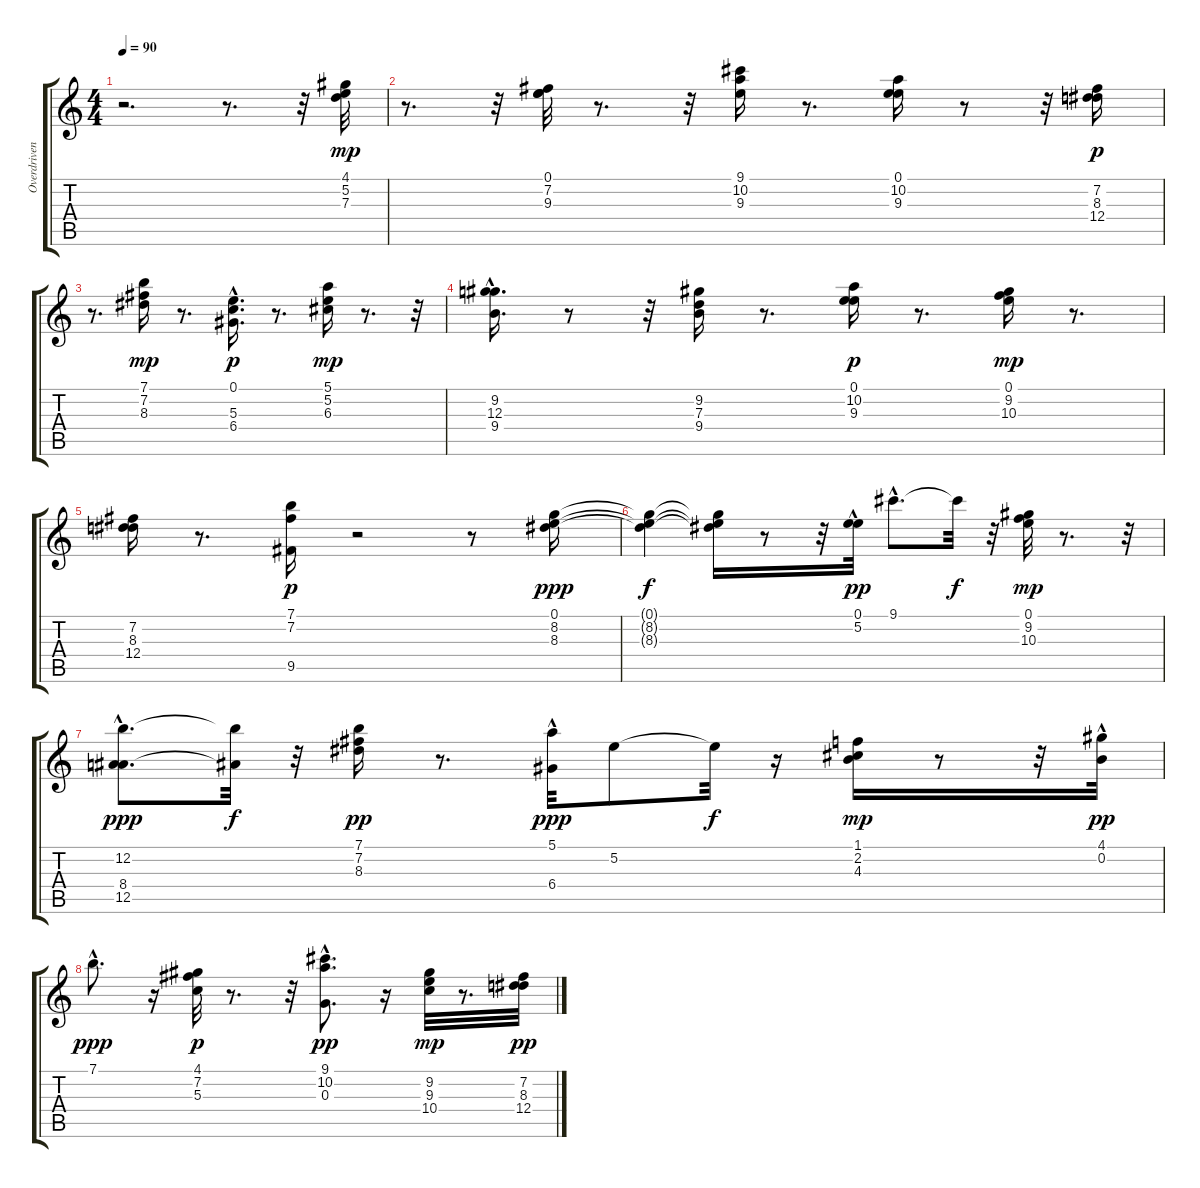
\track ("Overdriven" "Overdriven") {instrument overdrivenguitar}
\staff {score tabs}
\tuning (E4 B3 G3 D3 A2 E2) {hide}
\ts (4 4)
\tempo 90
\clef g2
\ks c
r.2{d dy mp instrument overdrivenguitar} r.8{d} r.32 (4.1 5.2 7.3).32 |
r.8{d} r.32 (0.1 7.2 9.3).32 r.8{d} r.32 (9.1 10.2 9.3).16 r.8{d} (0.1 10.2 9.3).16 r.8 r.32 (7.2 8.3 12.4).16{dy p} |
r.8{d} (7.1 7.2 8.3).16{dy mp} r.8{d} (0.1{hac} 5.3 6.4).16{d dy p} r.8{d} (5.1 5.2 6.3).16{dy mp} r.8{d} r.32 |
(9.2{hac} 12.3{hac} 9.4{hac}).16{d} r.8 r.32 (9.2 7.3 9.4).16 r.8{d} (0.1 10.2 9.3).16{dy p} r.8{d} (0.1 9.2 10.3).16{dy mp} r.8{d} |
(7.2 8.3 12.4).16 r.8{d} (7.1 7.2 9.5).16{dy p} r.2 r.8 (0.1 8.2 8.3).16{dy ppp} |
(0.1{t} 8.2{t} 8.3{t}).4{dy f} (0.1{t} 8.2{t} 8.3{t}).16 r.8 r.32 (0.1 5.2{hac}).32{dy pp} 9.1{hac}.8{d} 9.1{t}.32{dy f} r.32 (0.1 9.2 10.3).32{dy mp} r.8{d} r.32 |
(12.2{hac} 8.4{hac} 12.5{hac}).8{d dy ppp} (12.2{t} 8.4{t}).32{dy f} r.32 (7.1 7.2 8.3).16{dy pp} r.8{d} (5.1{hac} 6.4{hac}).32{dy ppp} 5.2.8 5.2{t}.32{dy f} r.16 (1.1 2.2 4.3).16{dy mp} r.8 r.32 (4.1{hac} 0.2{hac}).32{dy pp} |
7.1{hac}.8{d dy ppp} r.16 (4.1 7.2 5.3).32{dy p} r.8{d} r.32 (9.1{hac} 10.2{hac} 0.3{hac}).8{d dy pp} r.16 (9.2 9.3 10.4).32{dy mp} r.8{d} (7.2 8.3 12.4).32{dy pp}
